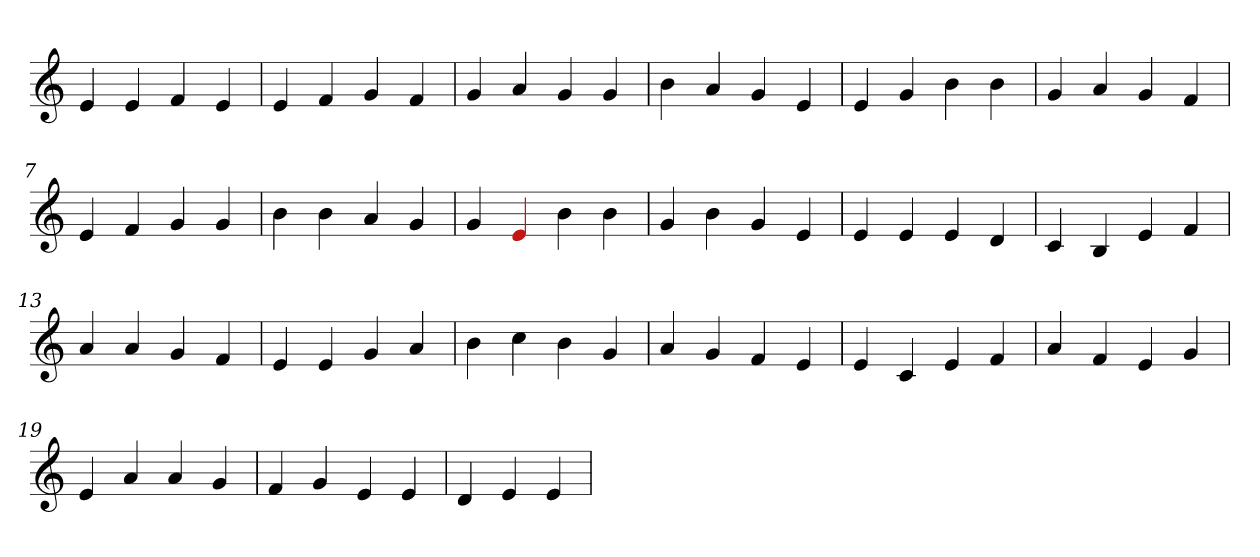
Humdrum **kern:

**kern
*part1
*staff1
*clefG2
=1
4e
4e
4f
4e
=2
4e
4f
4g
4f
=3
4g
4a
4g
4g
=4
4b
4a
4g
4e
=5
4e
4g
4b
4b
=6
4g
4a
4g
4f
=7
4e
4f
4g
4g
=8
4b
4b
4a
4g
=9
4g
4Re
4b
4b
=10
4g
4b
4g
4e
=11
4e
4e
4e
4d
=12
4c
4B
4e
4f
=13
4a
4a
4g
4f
=14
4e
4e
4g
4a
=15
4b
4cc
4b
4g
=16
4a
4g
4f
4e
=17
4e
4c
4e
4f
=18
4a
4f
4e
4g
=19
4e
4a
4a
4g
=20
4f
4g
4e
4e
=21
4d
4e
4e
=
*-
